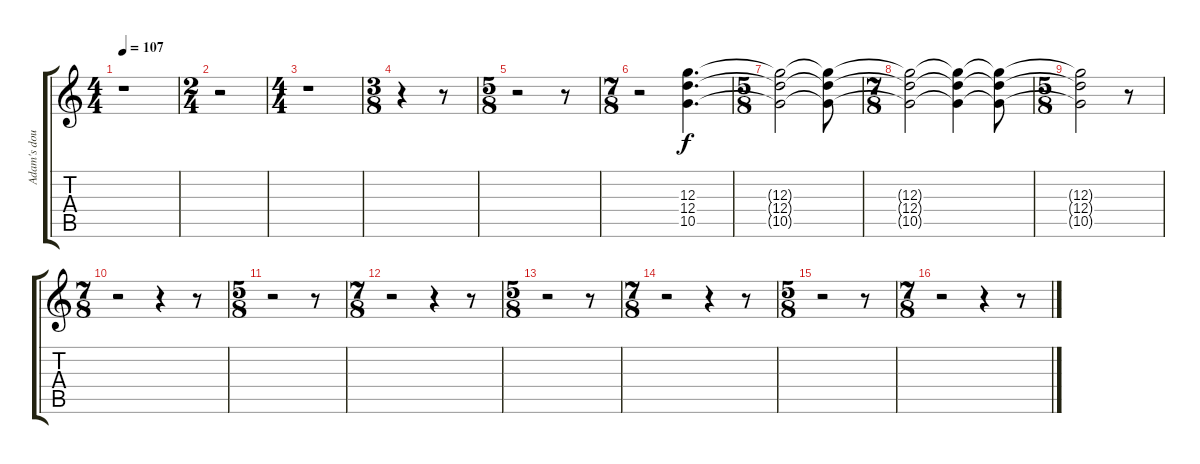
\track ("Adam's double" "Adam's dou") {instrument distortionguitar}
\staff {score tabs}
\tuning (E4 B3 G3 D3 A2 E2) {hide}
\ts (4 4)
\tempo 107
\clef g2
\ks c
r.1{dy f} |
\ts (2 4)
r.2 |
\ts (4 4)
r.1 |
\ts (3 8)
r.4 r.8 |
\ts (5 8)
r.2 r.8 |
\ts (7 8)
r.2 (12.3 12.4 10.5).4{d} |
\ts (5 8)
(12.3{t} 12.4{t} 10.5{t}).2 (12.3{t} 12.4{t} 10.5{t}).8 |
\ts (7 8)
(12.3{t} 12.4{t} 10.5{t}).2 (12.3{t} 12.4{t} 10.5{t}).4 (12.3{t} 12.4{t} 10.5{t}).8 |
\ts (5 8)
(12.3{t} 12.4{t} 10.5{t}).2 r.8 |
\ts (7 8)
r.2 r.4 r.8 |
\ts (5 8)
r.2 r.8 |
\ts (7 8)
r.2 r.4 r.8 |
\ts (5 8)
r.2 r.8 |
\ts (7 8)
r.2 r.4 r.8 |
\ts (5 8)
r.2 r.8 |
\ts (7 8)
r.2 r.4 r.8
